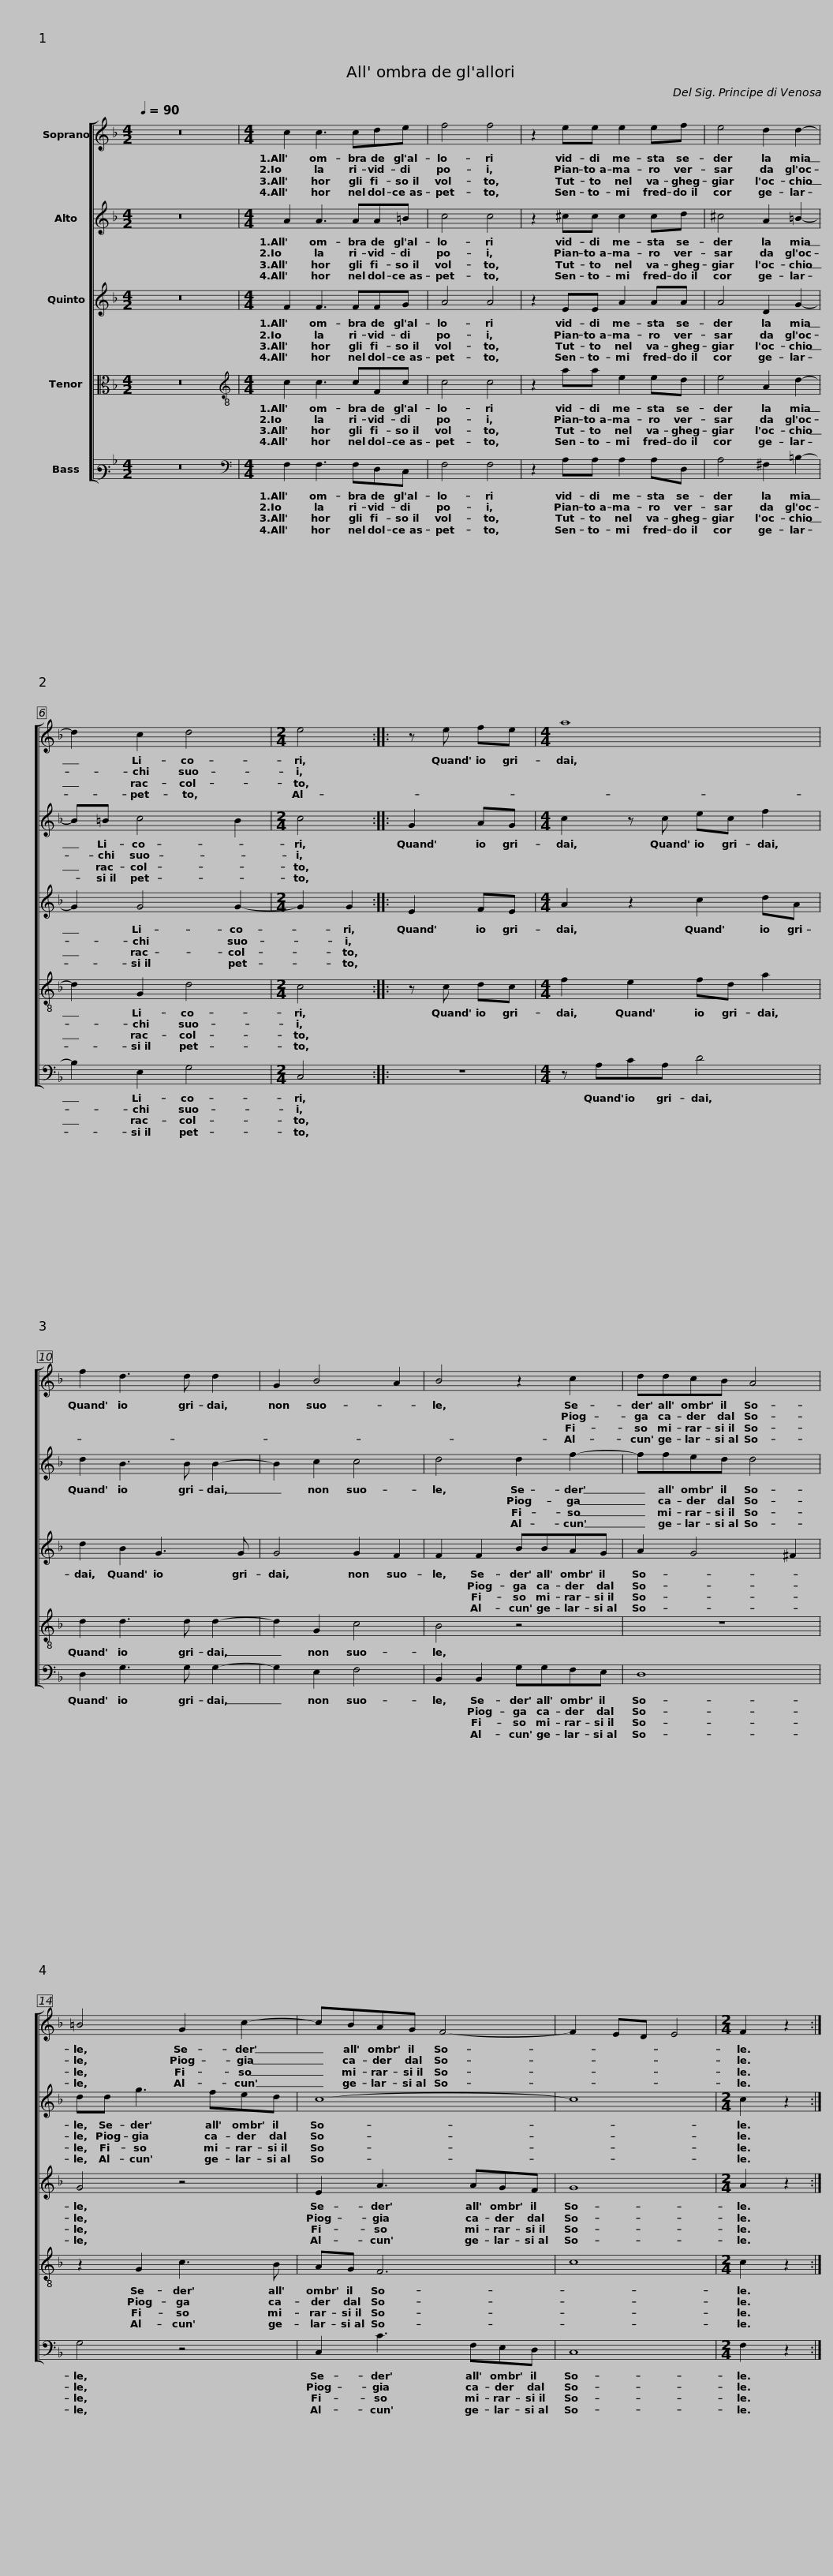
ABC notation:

X:1
%%score [ 1 2 3 4 5 ]
L:1/8
Q:1/4=90
M:4/2
I:linebreak $
K:F
V:1 treble
V:2 treble
V:3 treble
V:4 alto
V:5 bass3
V:1
 z16 |[M:4/4] c2 c3 cde | f4 f4 | z2 ee e2 ef | e4 d2 d2- |$ %5
 d2 c2 d4 |[M:2/4] e4 :: z e fe |[M:4/4] a8 | f2 d3 d d2 | %10
 G2 B4 A2 |$ B4 z2 c2 | ddcB A4 | =B4 G2 c2- | cBAG F4- |$ %15
 F2 ED E4 |[M:2/4] F2 z2 :| %17
V:2
 z16 |[M:4/4] A2 A3 AA=B | c4 c4 | z2 ^cc c2 cd | ^c4 A2 =B2- |$ %5
 B=B c4 B2 |[M:2/4] c4 :: G2 AG |[M:4/4] c2 z c ec f2 | d2 B3 B B2- | %10
 B2 c2 c4 |$ d4 d2 f2- | ffed d4 | dd g3 fed | c8- |$ %15
 c8 |[M:2/4] c2 z2 :| %17
V:3
 z16 |[M:4/4] F2 F3 FFG | A4 A4 | z2 EE A2 AA | A4 D2 G2- |$ %5
 G2 G4 G2- |[M:2/4] G2 G2 :: E2 FE |[M:4/4] A2 z2 c2 dA | d2 B2 G3 G | %10
 G4 G2 F2 |$ F2 F2 BBAG | A2 G4 ^F2 | G4 z4 | E2 A3 AGF |$ %15
 G8 |[M:2/4] A2 z2 :| %17
V:4
 z16 |[M:4/4][K:treble-8] c2 c3 cFc | c4 c4 | z2 aa e2 ed | e4 A2 d2- |$ %5
 d2 G2 d4 |[M:2/4] c4 :: z c dc |[M:4/4] f2 e2 fd a2 | d2 d3 d d2- | %10
 d2 G2 c4 |$ B4 z4 | z8 | z2 G2 c3 B | AG F6 |$ %15
 c8 |[M:2/4] c2 z2 :| %17
V:5
 z16 |[M:4/4][K:bass] F,2 F,3 F,D,C, | F,4 F,4 | z2 A,A, A,2 A,D, | A,4 ^F,2 =B,2- |$ %5
 B,2 E,2 G,4 |[M:2/4] C,4 :: z4 |[M:4/4] z A,CA, D4 | D,2 G,3 G, G,2- | %10
 G,2 E,2 F,4 |$ B,,2 B,,2 G,G,F,E, | D,8 | G,4 z4 | C,2 C3 F,E,D, |$ %15
 C,8 |[M:2/4] F,2 z2 :| %17
